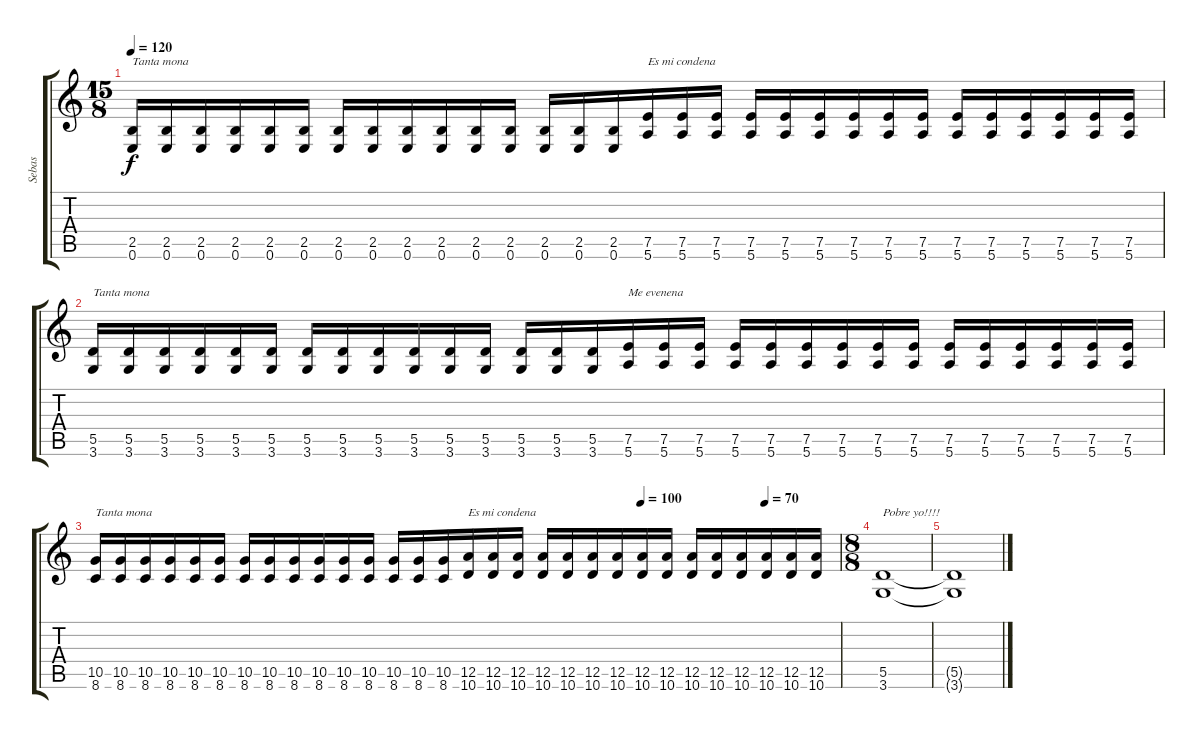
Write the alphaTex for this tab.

\track ("Sebas" "Sebas") {instrument distortionguitar}
\staff {score tabs}
\tuning (E4 B3 G3 D3 A2 E2) {hide}
\ts (15 8)
\tempo 120
\clef g2
\ks c
(2.5 0.6).16{txt "Tanta mona" dy f} (2.5 0.6).16 (2.5 0.6).16 (2.5 0.6).16 (2.5 0.6).16 (2.5 0.6).16 (2.5 0.6).16 (2.5 0.6).16 (2.5 0.6).16 (2.5 0.6).16 (2.5 0.6).16 (2.5 0.6).16 (2.5 0.6).16 (2.5 0.6).16 (2.5 0.6).16 (7.5 5.6).16{txt "Es mi condena"} (7.5 5.6).16 (7.5 5.6).16 (7.5 5.6).16 (7.5 5.6).16 (7.5 5.6).16 (7.5 5.6).16 (7.5 5.6).16 (7.5 5.6).16 (7.5 5.6).16 (7.5 5.6).16 (7.5 5.6).16 (7.5 5.6).16 (7.5 5.6).16 (7.5 5.6).16 |
(5.5 3.6).16{txt "Tanta mona"} (5.5 3.6).16 (5.5 3.6).16 (5.5 3.6).16 (5.5 3.6).16 (5.5 3.6).16 (5.5 3.6).16 (5.5 3.6).16 (5.5 3.6).16 (5.5 3.6).16 (5.5 3.6).16 (5.5 3.6).16 (5.5 3.6).16 (5.5 3.6).16 (5.5 3.6).16 (7.5 5.6).16{txt "Me evenena"} (7.5 5.6).16 (7.5 5.6).16 (7.5 5.6).16 (7.5 5.6).16 (7.5 5.6).16 (7.5 5.6).16 (7.5 5.6).16 (7.5 5.6).16 (7.5 5.6).16 (7.5 5.6).16 (7.5 5.6).16 (7.5 5.6).16 (7.5 5.6).16 (7.5 5.6).16 |
\tempo (100 0.7333333333333333)
\tempo (70 0.9)
(10.5 8.6).16{txt "Tanta mona"} (10.5 8.6).16 (10.5 8.6).16 (10.5 8.6).16 (10.5 8.6).16 (10.5 8.6).16 (10.5 8.6).16 (10.5 8.6).16 (10.5 8.6).16 (10.5 8.6).16 (10.5 8.6).16 (10.5 8.6).16 (10.5 8.6).16 (10.5 8.6).16 (10.5 8.6).16 (12.5 10.6).16{txt "Es mi condena"} (12.5 10.6).16 (12.5 10.6).16 (12.5 10.6).16 (12.5 10.6).16 (12.5 10.6).16 (12.5 10.6).16 (12.5 10.6).16 (12.5 10.6).16 (12.5 10.6).16 (12.5 10.6).16 (12.5 10.6).16 (12.5 10.6).16 (12.5 10.6).16 (12.5 10.6).16 |
\ts (8 8)
(5.5 3.6).1{txt "Pobre yo!!!!"} |
(5.5{t} 3.6{t}).1
